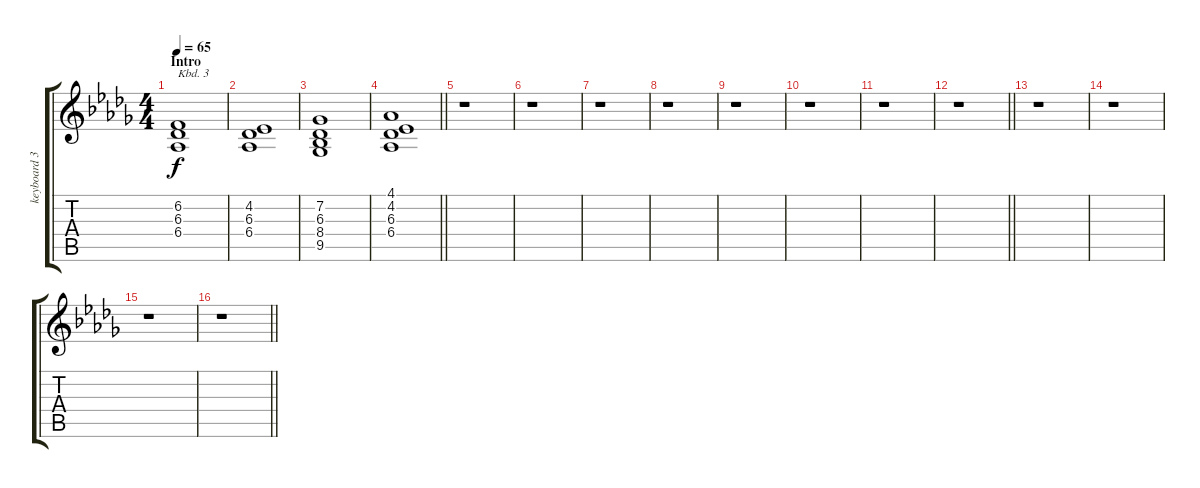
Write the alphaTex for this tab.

\track ("keyboard 3" "keyboard 3") {instrument stringensemble2}
\staff {score tabs}
\tuning (E4 B3 G3 D3 A2 E2) {hide}
\ts (4 4)
\section ("" "Intro")
\tempo 65
\clef g2
\ks db
(6.2 6.3 6.4).1{txt "Kbd. 3" dy f instrument stringensemble2} |
(4.2 6.3 6.4).1 |
(7.2 6.3 8.4 9.5).1 |
\barLineRight lightlight
(4.1 4.2 6.3 6.4).1 |
r.1 |
r.1 |
r.1 |
r.1 |
r.1 |
r.1 |
r.1 |
\barLineRight lightlight
r.1 |
r.1 |
r.1 |
r.1 |
\barLineRight lightlight
r.1
